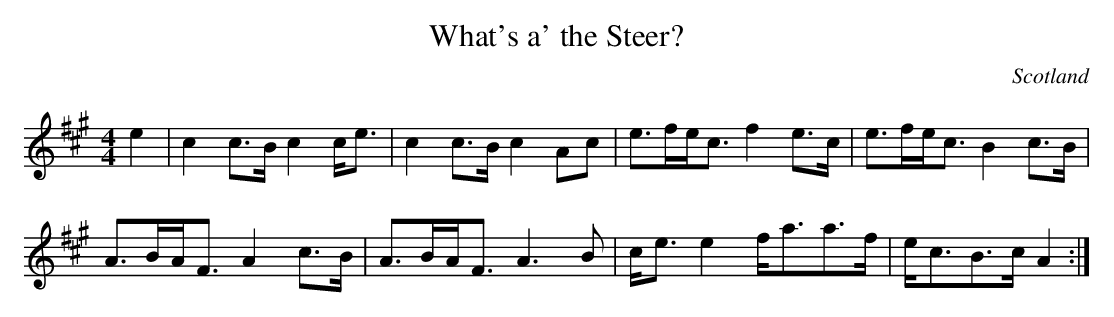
X:1
T:What's a' the Steer?
O:Scotland
L:1/8
M:4/4
K:A
e2|c2 c>B c2 c<e|c2 c>B c2 Ac|e>fe<c f2 e>c|e>fe<c B2 c>B|
A>BA<F A2 c>B|A>BA<F A3 B|c<e e2 f<aa>f|e<cB>c A2:|
